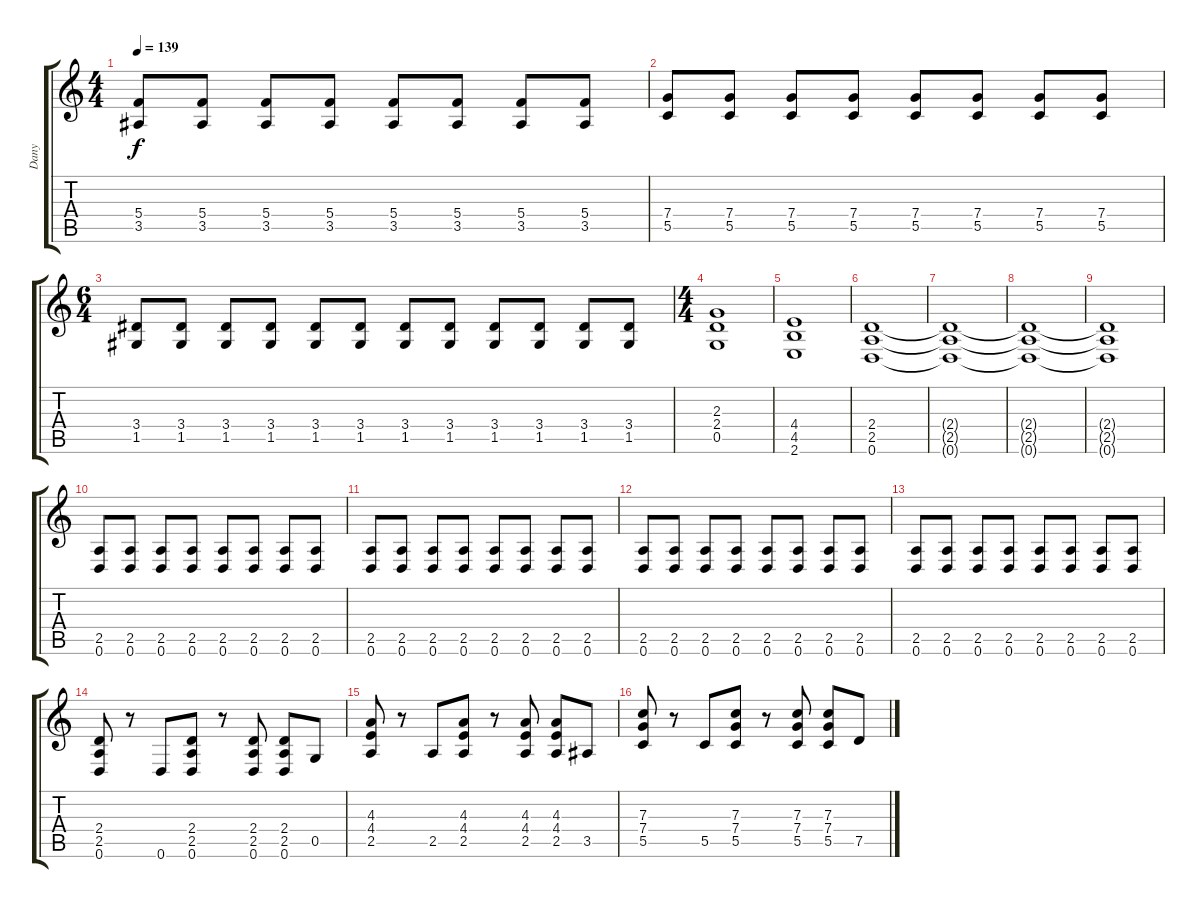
\track ("Dany" "Dany") {instrument distortionguitar}
\staff {score tabs}
\tuning (D4 A3 F3 C3 G2 D2) {hide}
\ts (4 4)
\tempo 139
\clef g2
\ks c
(5.4 3.5).8{dy f} (5.4 3.5).8 (5.4 3.5).8 (5.4 3.5).8 (5.4 3.5).8 (5.4 3.5).8 (5.4 3.5).8 (5.4 3.5).8 |
(7.4 5.5).8 (7.4 5.5).8 (7.4 5.5).8 (7.4 5.5).8 (7.4 5.5).8 (7.4 5.5).8 (7.4 5.5).8 (7.4 5.5).8 |
\ts (6 4)
(3.4 1.5).8 (3.4 1.5).8 (3.4 1.5).8 (3.4 1.5).8 (3.4 1.5).8 (3.4 1.5).8 (3.4 1.5).8 (3.4 1.5).8 (3.4 1.5).8 (3.4 1.5).8 (3.4 1.5).8 (3.4 1.5).8 |
\ts (4 4)
(2.3 2.4 0.5).1 |
(4.4 4.5 2.6).1 |
(2.4 2.5 0.6).1 |
(2.4{t} 2.5{t} 0.6{t}).1 |
(2.4{t} 2.5{t} 0.6{t}).1 |
(2.4{t} 2.5{t} 0.6{t}).1 |
(2.5 0.6).8{instrument electricguitarmuted} (2.5 0.6).8 (2.5 0.6).8 (2.5 0.6).8 (2.5 0.6).8 (2.5 0.6).8 (2.5 0.6).8 (2.5 0.6).8 |
(2.5 0.6).8 (2.5 0.6).8 (2.5 0.6).8 (2.5 0.6).8 (2.5 0.6).8 (2.5 0.6).8 (2.5 0.6).8 (2.5 0.6).8 |
(2.5 0.6).8 (2.5 0.6).8 (2.5 0.6).8 (2.5 0.6).8 (2.5 0.6).8 (2.5 0.6).8 (2.5 0.6).8 (2.5 0.6).8 |
(2.5 0.6).8 (2.5 0.6).8 (2.5 0.6).8 (2.5 0.6).8 (2.5 0.6).8 (2.5 0.6).8 (2.5 0.6).8 (2.5 0.6).8 |
(2.4 2.5 0.6).8{volume 13 instrument distortionguitar} r.8 0.6.8 (2.4 2.5 0.6).8 r.8 (2.4 2.5 0.6).8 (2.4 2.5 0.6).8 0.5.8 |
(4.3 4.4 2.5).8 r.8 2.5.8 (4.3 4.4 2.5).8 r.8 (4.3 4.4 2.5).8 (4.3 4.4 2.5).8 3.5.8 |
(7.3 7.4 5.5).8 r.8 5.5.8 (7.3 7.4 5.5).8 r.8 (7.3 7.4 5.5).8 (7.3 7.4 5.5).8 7.5.8
